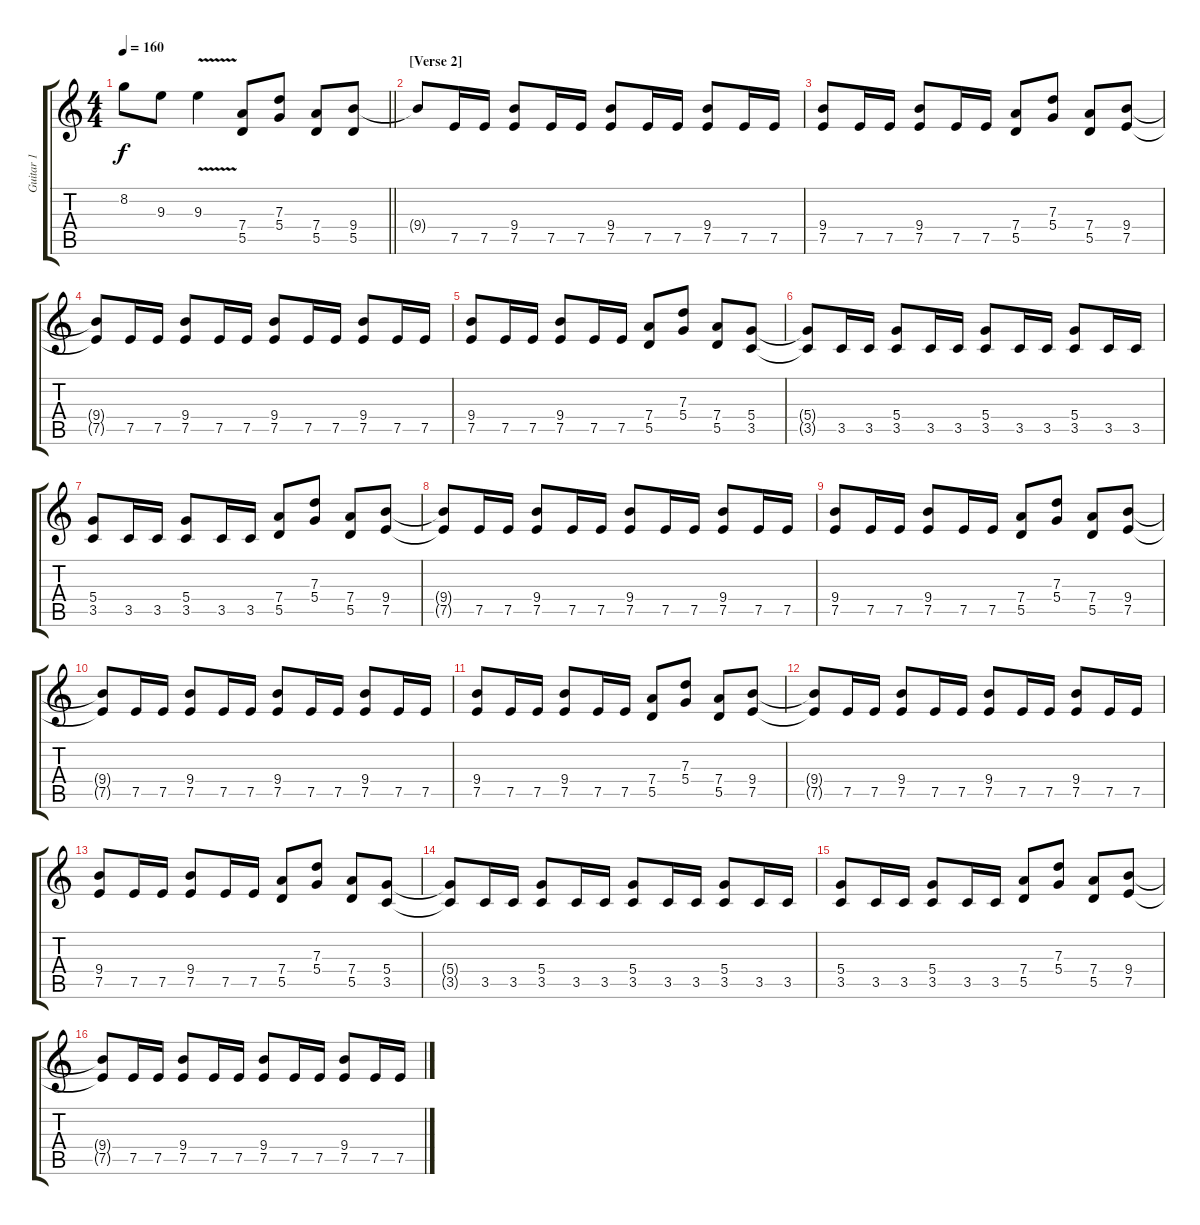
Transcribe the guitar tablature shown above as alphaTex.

\track ("Guitar 1" "Guitar 1") {instrument distortionguitar}
\staff {score tabs}
\tuning (E4 B3 G3 D3 A2 E2) {hide}
\ts (4 4)
\tempo 160
\clef g2
\barLineRight lightlight
\ks c
8.2.8{dy f} 9.3.8 9.3{v}.4 (7.4 5.5).8 (7.3 5.4).8 (7.4 5.5).8 (9.4 5.5).8 |
\section ("" "[Verse 2]")
9.4{t}.8 7.5.16 7.5.16 (9.4 7.5).8 7.5.16 7.5.16 (9.4 7.5).8 7.5.16 7.5.16 (9.4 7.5).8 7.5.16 7.5.16 |
(9.4 7.5).8 7.5.16 7.5.16 (9.4 7.5).8 7.5.16 7.5.16 (7.4 5.5).8 (7.3 5.4).8 (7.4 5.5).8 (9.4 7.5).8 |
(9.4{t} 7.5{t}).8 7.5.16 7.5.16 (9.4 7.5).8 7.5.16 7.5.16 (9.4 7.5).8 7.5.16 7.5.16 (9.4 7.5).8 7.5.16 7.5.16 |
(9.4 7.5).8 7.5.16 7.5.16 (9.4 7.5).8 7.5.16 7.5.16 (7.4 5.5).8 (7.3 5.4).8 (7.4 5.5).8 (5.4 3.5).8 |
(5.4{t} 3.5{t}).8 3.5.16 3.5.16 (5.4 3.5).8 3.5.16 3.5.16 (5.4 3.5).8 3.5.16 3.5.16 (5.4 3.5).8 3.5.16 3.5.16 |
(5.4 3.5).8 3.5.16 3.5.16 (5.4 3.5).8 3.5.16 3.5.16 (7.4 5.5).8 (7.3 5.4).8 (7.4 5.5).8 (9.4 7.5).8 |
(9.4{t} 7.5{t}).8 7.5.16 7.5.16 (9.4 7.5).8 7.5.16 7.5.16 (9.4 7.5).8 7.5.16 7.5.16 (9.4 7.5).8 7.5.16 7.5.16 |
(9.4 7.5).8 7.5.16 7.5.16 (9.4 7.5).8 7.5.16 7.5.16 (7.4 5.5).8 (7.3 5.4).8 (7.4 5.5).8 (9.4 7.5).8 |
(9.4{t} 7.5{t}).8 7.5.16 7.5.16 (9.4 7.5).8 7.5.16 7.5.16 (9.4 7.5).8 7.5.16 7.5.16 (9.4 7.5).8 7.5.16 7.5.16 |
(9.4 7.5).8 7.5.16 7.5.16 (9.4 7.5).8 7.5.16 7.5.16 (7.4 5.5).8 (7.3 5.4).8 (7.4 5.5).8 (9.4 7.5).8 |
(9.4{t} 7.5{t}).8 7.5.16 7.5.16 (9.4 7.5).8 7.5.16 7.5.16 (9.4 7.5).8 7.5.16 7.5.16 (9.4 7.5).8 7.5.16 7.5.16 |
(9.4 7.5).8 7.5.16 7.5.16 (9.4 7.5).8 7.5.16 7.5.16 (7.4 5.5).8 (7.3 5.4).8 (7.4 5.5).8 (5.4 3.5).8 |
(5.4{t} 3.5{t}).8 3.5.16 3.5.16 (5.4 3.5).8 3.5.16 3.5.16 (5.4 3.5).8 3.5.16 3.5.16 (5.4 3.5).8 3.5.16 3.5.16 |
(5.4 3.5).8 3.5.16 3.5.16 (5.4 3.5).8 3.5.16 3.5.16 (7.4 5.5).8 (7.3 5.4).8 (7.4 5.5).8 (9.4 7.5).8 |
(9.4{t} 7.5{t}).8 7.5.16 7.5.16 (9.4 7.5).8 7.5.16 7.5.16 (9.4 7.5).8 7.5.16 7.5.16 (9.4 7.5).8 7.5.16 7.5.16
